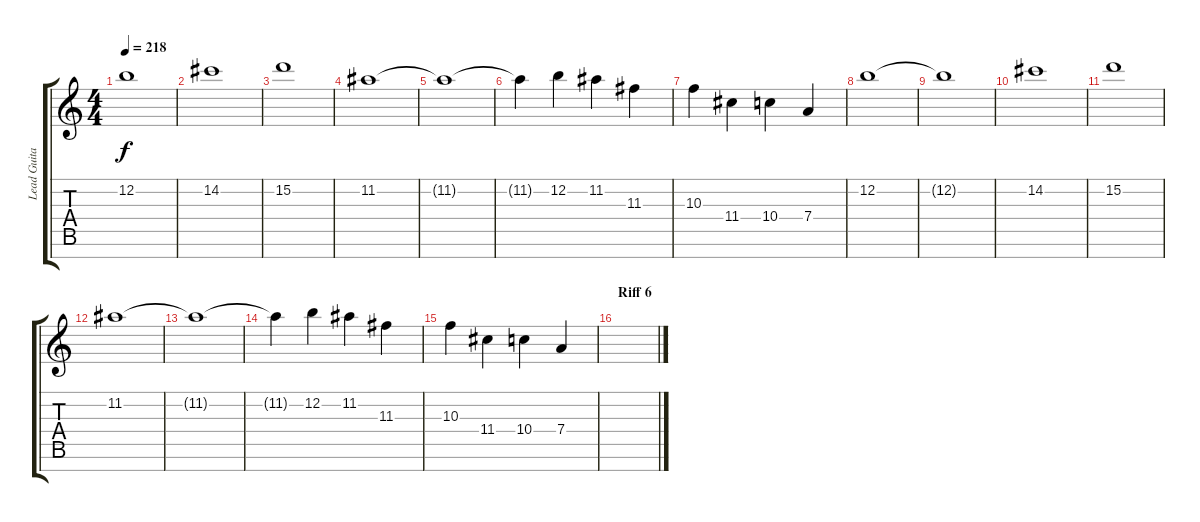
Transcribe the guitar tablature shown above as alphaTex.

\track ("Lead Guitar" "Lead Guita") {instrument distortionguitar}
\staff {score tabs}
\tuning (E4 B3 G3 D3 A2 E2 B1) {hide}
\ts (4 4)
\tempo 218
\clef g2
\ks c
12.2{t}.1{dy f} |
14.2.1 |
15.2.1 |
11.2.1 |
11.2{t}.1 |
11.2{t}.4 12.2.4 11.2.4 11.3.4 |
10.3.4 11.4.4 10.4.4 7.4.4 |
12.2.1 |
12.2{t}.1 |
14.2.1 |
15.2.1 |
11.2.1 |
11.2{t}.1 |
11.2{t}.4 12.2.4 11.2.4 11.3.4 |
10.3.4 11.4.4 10.4.4 7.4.4 |
\section ("" "Riff 6")
